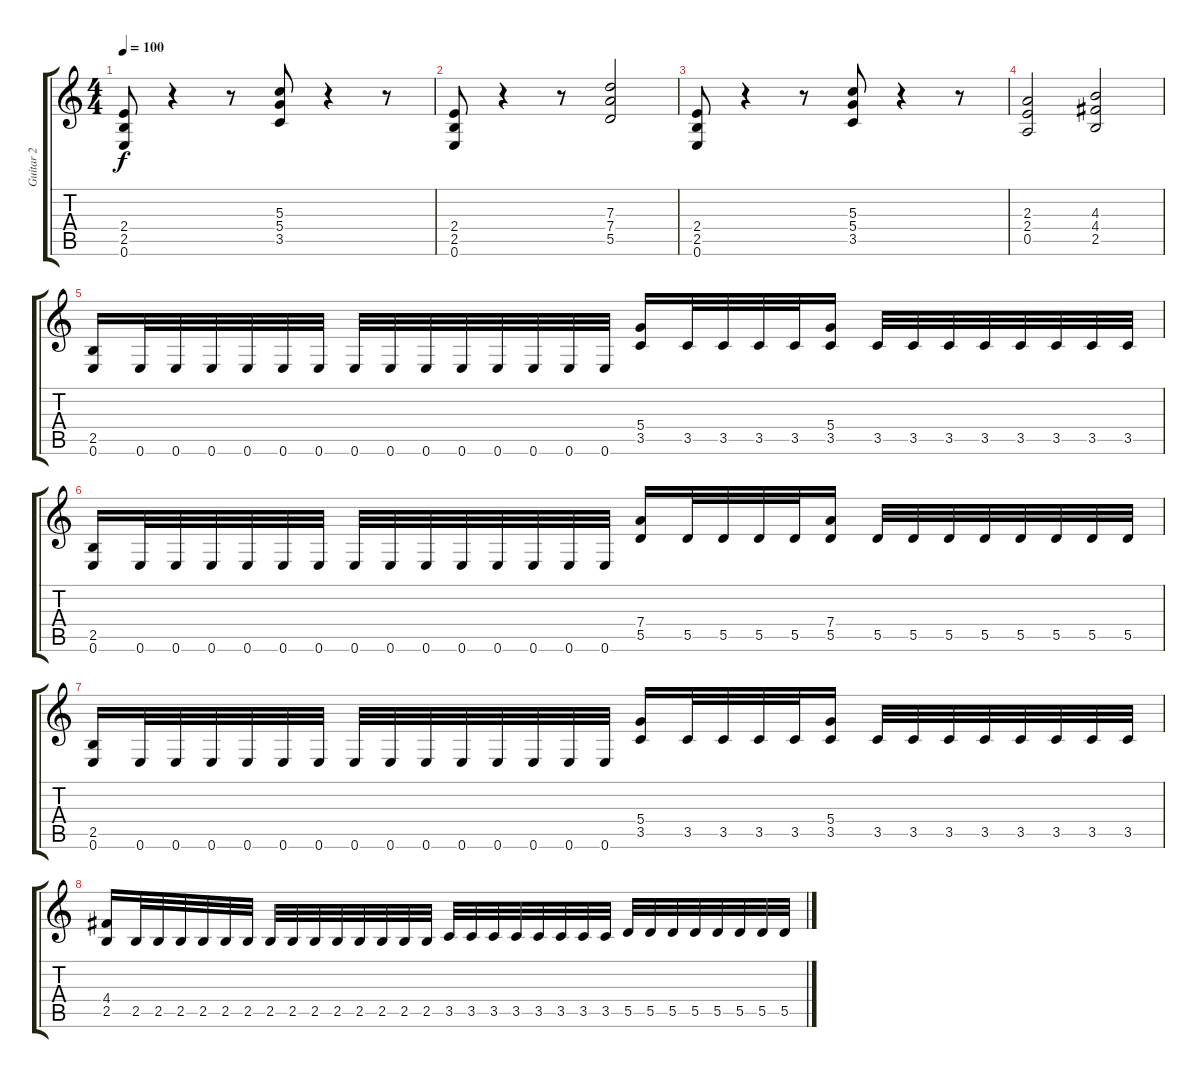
\track ("Guitar 2" "Guitar 2") {instrument distortionguitar}
\staff {score tabs}
\tuning (E4 B3 G3 D3 A2 E2) {hide}
\ts (4 4)
\tempo 100
\clef g2
\ks c
(2.4 2.5 0.6).8{dy f instrument distortionguitar} r.4 r.8 (5.3 5.4 3.5).8 r.4 r.8 |
(2.4 2.5 0.6).8 r.4 r.8 (7.3 7.4 5.5).2 |
(2.4 2.5 0.6).8 r.4 r.8 (5.3 5.4 3.5).8 r.4 r.8 |
(2.3 2.4 0.5).2 (4.3 4.4 2.5).2 |
\section ("" "")
(2.5 0.6).16 0.6.32 0.6.32 0.6.32 0.6.32 0.6.32 0.6.32 0.6.32 0.6.32 0.6.32 0.6.32 0.6.32 0.6.32 0.6.32 0.6.32 (5.4 3.5).16 3.5.32 3.5.32 3.5.32 3.5.32 (5.4 3.5).16 3.5.32 3.5.32 3.5.32 3.5.32 3.5.32 3.5.32 3.5.32 3.5.32 |
(2.5 0.6).16 0.6.32 0.6.32 0.6.32 0.6.32 0.6.32 0.6.32 0.6.32 0.6.32 0.6.32 0.6.32 0.6.32 0.6.32 0.6.32 0.6.32 (7.4 5.5).16 5.5.32 5.5.32 5.5.32 5.5.32 (7.4 5.5).16 5.5.32 5.5.32 5.5.32 5.5.32 5.5.32 5.5.32 5.5.32 5.5.32 |
(2.5 0.6).16 0.6.32 0.6.32 0.6.32 0.6.32 0.6.32 0.6.32 0.6.32 0.6.32 0.6.32 0.6.32 0.6.32 0.6.32 0.6.32 0.6.32 (5.4 3.5).16 3.5.32 3.5.32 3.5.32 3.5.32 (5.4 3.5).16 3.5.32 3.5.32 3.5.32 3.5.32 3.5.32 3.5.32 3.5.32 3.5.32 |
(4.4 2.5).16 2.5.32 2.5.32 2.5.32 2.5.32 2.5.32 2.5.32 2.5.32 2.5.32 2.5.32 2.5.32 2.5.32 2.5.32 2.5.32 2.5.32 3.5.32 3.5.32 3.5.32 3.5.32 3.5.32 3.5.32 3.5.32 3.5.32 5.5.32 5.5.32 5.5.32 5.5.32 5.5.32 5.5.32 5.5.32 5.5.32
